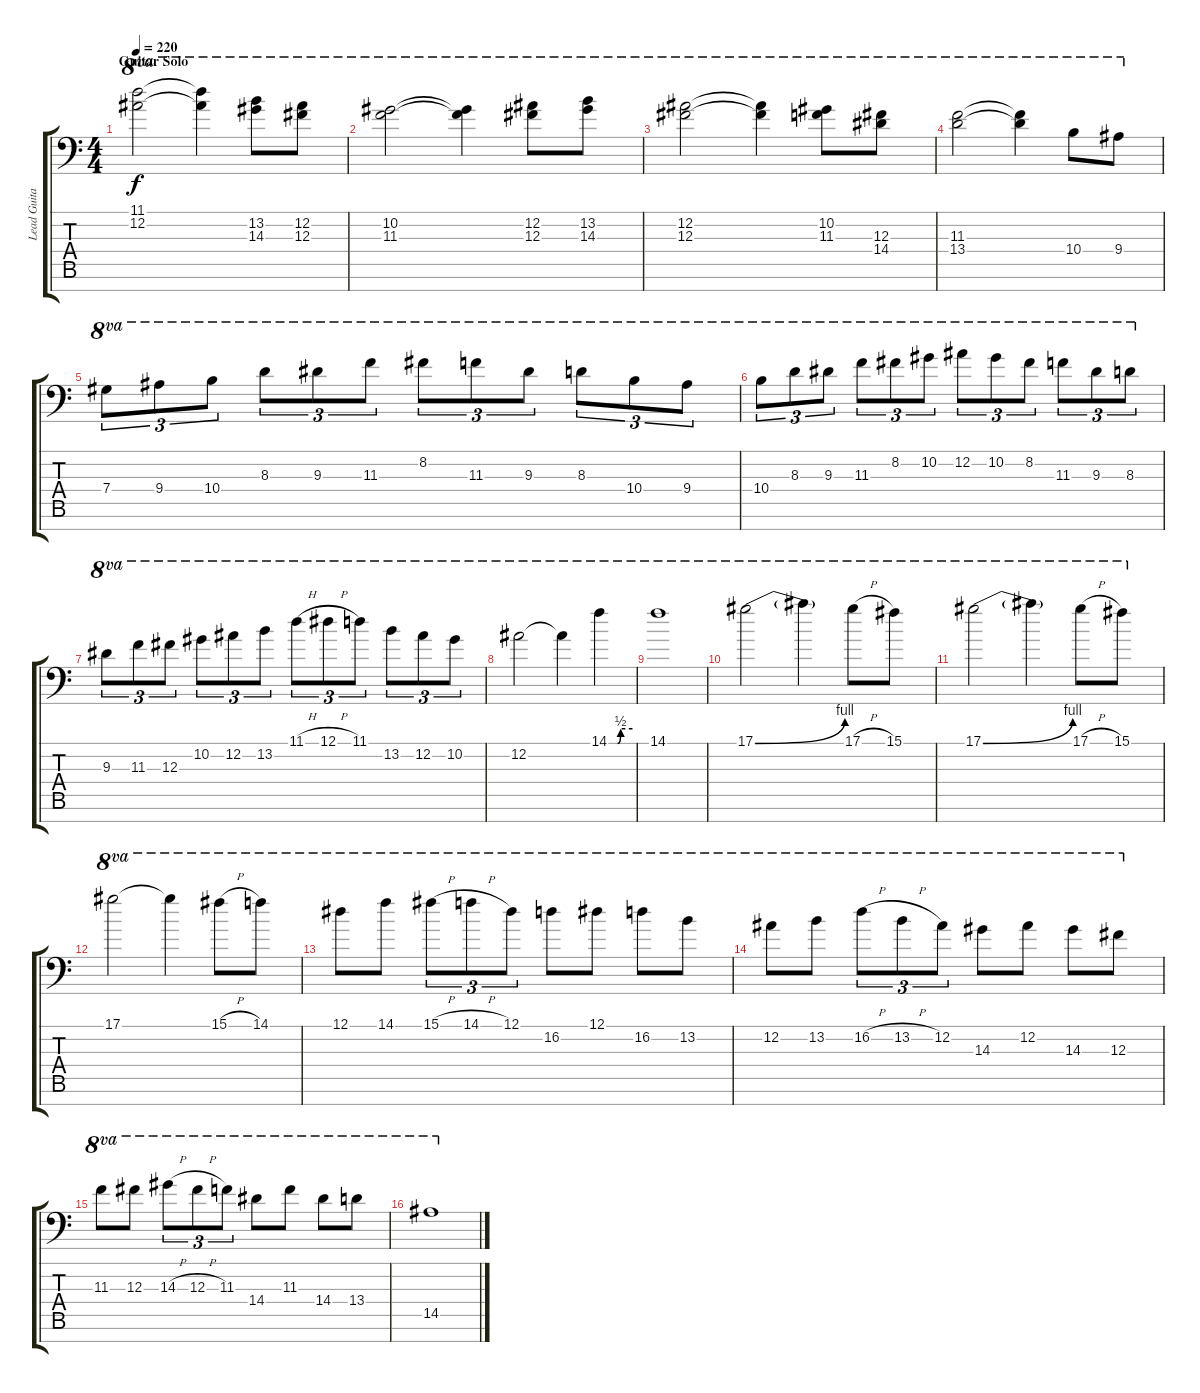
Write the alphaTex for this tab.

\track ("Lead Guitar" "Lead Guita") {instrument distortionguitar}
\staff {score tabs}
\tuning (Eb4 Bb3 Gb3 Db3 Ab2 Eb2 Bb1) {hide}
\ts (4 4)
\section ("" "Guitar Solo")
\tempo 220
\clef f4
\ks c
(11.1 12.2).2{ot 8va dy f} (11.1{t} 12.2{t}).4{ot 8va} (13.2 14.3).8{ot 8va} (12.2 12.3).8{ot 8va} |
(10.2 11.3).2{ot 8va} (10.2{t} 11.3{t}).4{ot 8va} (12.2 12.3).8{ot 8va} (13.2 14.3).8{ot 8va} |
(12.2 12.3).2{ot 8va} (12.2{t} 12.3{t}).4{ot 8va} (10.2 11.3).8{ot 8va} (12.3 14.4).8{ot 8va} |
(11.3 13.4).2{ot 8va} (11.3{t} 13.4{t}).4{ot 8va} 10.4.8{ot 8va} 9.4.8{ot 8va} |
7.4.8{tu (3 2) ot 8va} 9.4.8{tu (3 2) ot 8va} 10.4.8{tu (3 2) ot 8va} 8.3.8{tu (3 2) ot 8va} 9.3.8{tu (3 2) ot 8va} 11.3.8{tu (3 2) ot 8va} 8.2.8{tu (3 2) ot 8va} 11.3.8{tu (3 2) ot 8va} 9.3.8{tu (3 2) ot 8va} 8.3.8{tu (3 2) ot 8va} 10.4.8{tu (3 2) ot 8va} 9.4.8{tu (3 2) ot 8va} |
10.4.8{tu (3 2) ot 8va} 8.3.8{tu (3 2) ot 8va} 9.3.8{tu (3 2) ot 8va} 11.3.8{tu (3 2) ot 8va} 8.2.8{tu (3 2) ot 8va} 10.2.8{tu (3 2) ot 8va} 12.2.8{tu (3 2) ot 8va} 10.2.8{tu (3 2) ot 8va} 8.2.8{tu (3 2) ot 8va} 11.3.8{tu (3 2) ot 8va} 9.3.8{tu (3 2) ot 8va} 8.3.8{tu (3 2) ot 8va} |
9.3.8{tu (3 2) ot 8va} 11.3.8{tu (3 2) ot 8va} 12.3.8{tu (3 2) ot 8va} 10.2.8{tu (3 2) ot 8va} 12.2.8{tu (3 2) ot 8va} 13.2.8{tu (3 2) ot 8va} 11.1{h}.8{tu (3 2) ot 8va} 12.1{h}.8{tu (3 2) ot 8va} 11.1.8{tu (3 2) ot 8va} 13.2.8{tu (3 2) ot 8va} 12.2.8{tu (3 2) ot 8va} 10.2.8{tu (3 2) ot 8va} |
12.2.2{ot 8va} 12.2{t}.4{ot 8va} 14.1{be (custom 0 0 22 0 30 2 60 2)}.4{ot 8va} |
\ks aminor
14.1.1{ot 8va} |
17.1{be (bend 0 0 60 4)}.2{ot 8va} 17.1{t}.4{ot 8va} 17.1{h}.8{ot 8va} 15.1.8{ot 8va} |
17.1{be (bend 0 0 60 4)}.2{ot 8va} 17.1{t}.4{ot 8va} 17.1{h}.8{ot 8va} 15.1.8{ot 8va} |
17.1.2{ot 8va} 17.1{t}.4{ot 8va} 15.1{h}.8{ot 8va} 14.1.8{ot 8va} |
12.1.8{ot 8va} 14.1.8{ot 8va} 15.1{h}.8{tu (3 2) ot 8va} 14.1{h}.8{tu (3 2) ot 8va} 12.1.8{tu (3 2) ot 8va} 16.2.8{ot 8va} 12.1.8{ot 8va} 16.2.8{ot 8va} 13.2.8{ot 8va} |
12.2.8{ot 8va} 13.2.8{ot 8va} 16.2{h}.8{tu (3 2) ot 8va} 13.2{h}.8{tu (3 2) ot 8va} 12.2.8{tu (3 2) ot 8va} 14.3.8{ot 8va} 12.2.8{ot 8va} 14.3.8{ot 8va} 12.3.8{ot 8va} |
11.3.8{ot 8va} 12.3.8{ot 8va} 14.3{h}.8{tu (3 2) ot 8va} 12.3{h}.8{tu (3 2) ot 8va} 11.3.8{tu (3 2) ot 8va} 14.4.8{ot 8va} 11.3.8{ot 8va} 14.4.8{ot 8va} 13.4.8{ot 8va} |
14.5.1{ot 8va}
